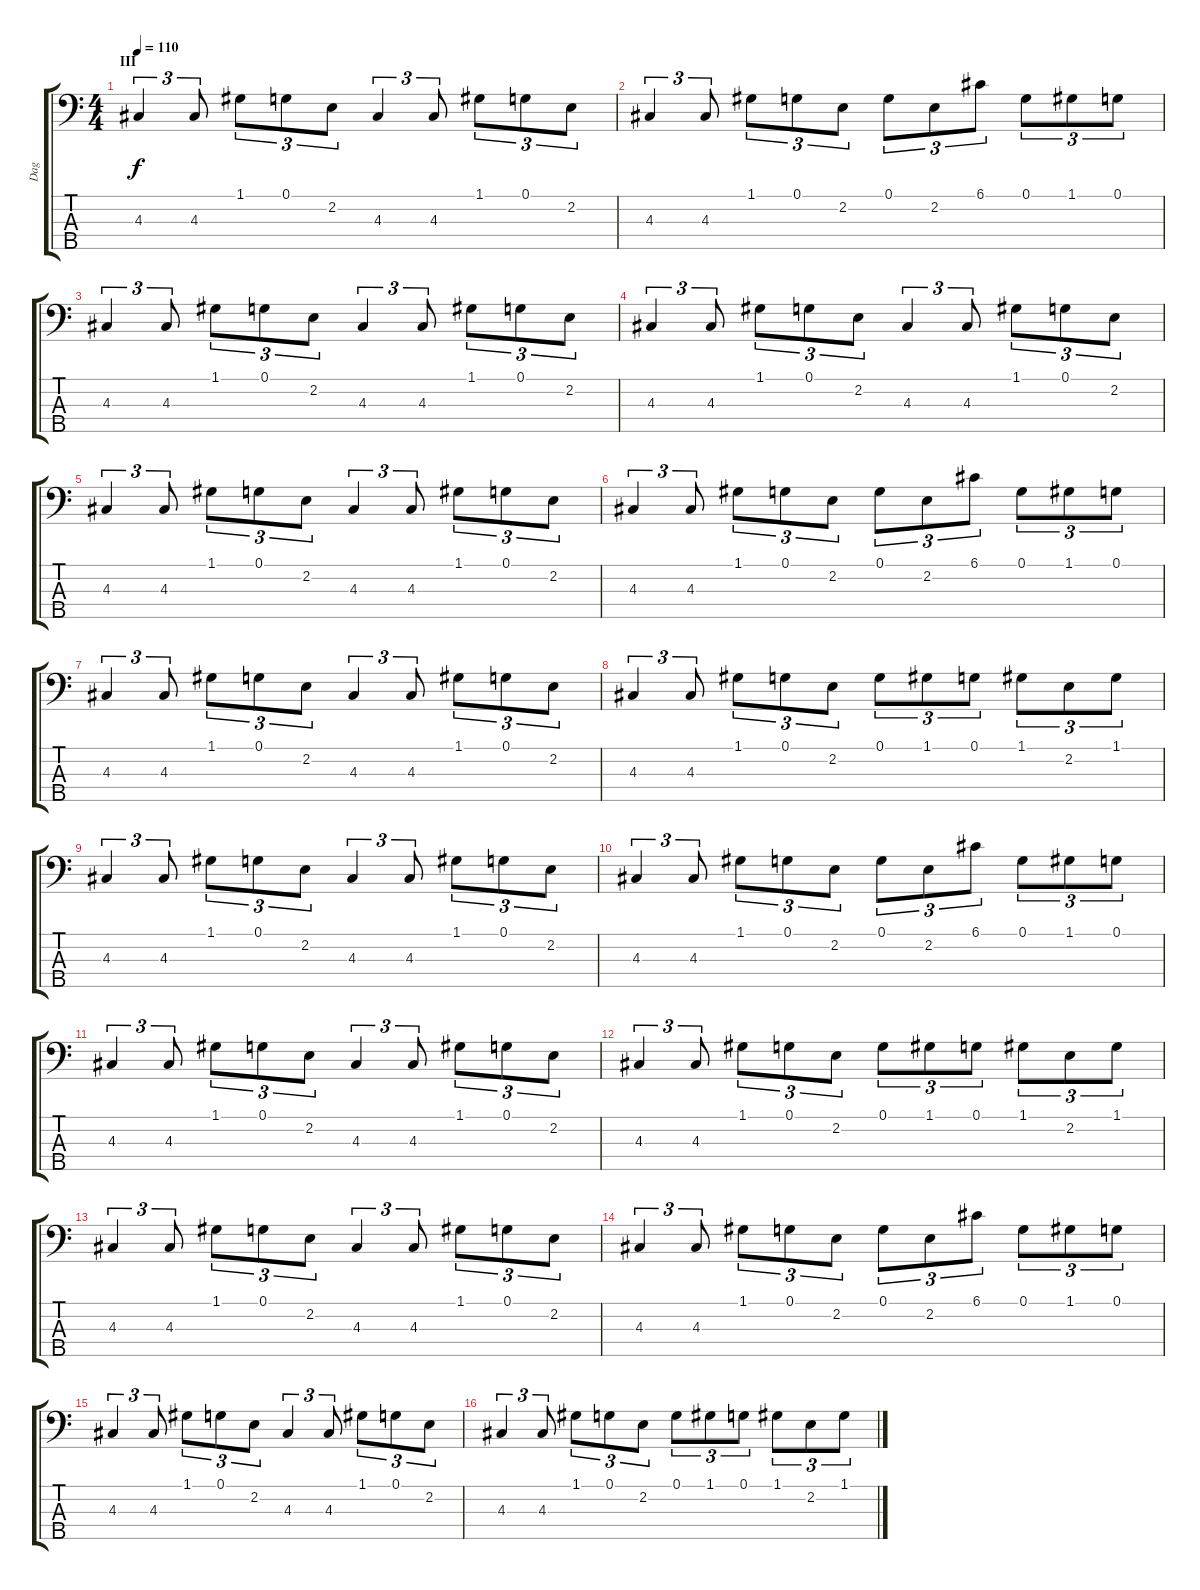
\track ("Dag" "Dag") {instrument synthbass2}
\staff {score tabs}
\tuning (G2 D2 A1 E1 B0) {hide}
\ts (4 4)
\section ("" "III")
\tempo 110
\clef f4
\ks c
4.3.4{tu (3 2) dy f} 4.3.8{tu (3 2)} 1.1.8{tu (3 2)} 0.1.8{tu (3 2)} 2.2.8{tu (3 2)} 4.3.4{tu (3 2)} 4.3.8{tu (3 2)} 1.1.8{tu (3 2)} 0.1.8{tu (3 2)} 2.2.8{tu (3 2)} |
4.3.4{tu (3 2)} 4.3.8{tu (3 2)} 1.1.8{tu (3 2)} 0.1.8{tu (3 2)} 2.2.8{tu (3 2)} 0.1.8{tu (3 2)} 2.2.8{tu (3 2)} 6.1.8{tu (3 2)} 0.1.8{tu (3 2)} 1.1.8{tu (3 2)} 0.1.8{tu (3 2)} |
4.3.4{tu (3 2)} 4.3.8{tu (3 2)} 1.1.8{tu (3 2)} 0.1.8{tu (3 2)} 2.2.8{tu (3 2)} 4.3.4{tu (3 2)} 4.3.8{tu (3 2)} 1.1.8{tu (3 2)} 0.1.8{tu (3 2)} 2.2.8{tu (3 2)} |
4.3.4{tu (3 2)} 4.3.8{tu (3 2)} 1.1.8{tu (3 2)} 0.1.8{tu (3 2)} 2.2.8{tu (3 2)} 4.3.4{tu (3 2)} 4.3.8{tu (3 2)} 1.1.8{tu (3 2)} 0.1.8{tu (3 2)} 2.2.8{tu (3 2)} |
4.3.4{tu (3 2)} 4.3.8{tu (3 2)} 1.1.8{tu (3 2)} 0.1.8{tu (3 2)} 2.2.8{tu (3 2)} 4.3.4{tu (3 2)} 4.3.8{tu (3 2)} 1.1.8{tu (3 2)} 0.1.8{tu (3 2)} 2.2.8{tu (3 2)} |
4.3.4{tu (3 2)} 4.3.8{tu (3 2)} 1.1.8{tu (3 2)} 0.1.8{tu (3 2)} 2.2.8{tu (3 2)} 0.1.8{tu (3 2)} 2.2.8{tu (3 2)} 6.1.8{tu (3 2)} 0.1.8{tu (3 2)} 1.1.8{tu (3 2)} 0.1.8{tu (3 2)} |
4.3.4{tu (3 2)} 4.3.8{tu (3 2)} 1.1.8{tu (3 2)} 0.1.8{tu (3 2)} 2.2.8{tu (3 2)} 4.3.4{tu (3 2)} 4.3.8{tu (3 2)} 1.1.8{tu (3 2)} 0.1.8{tu (3 2)} 2.2.8{tu (3 2)} |
4.3.4{tu (3 2)} 4.3.8{tu (3 2)} 1.1.8{tu (3 2)} 0.1.8{tu (3 2)} 2.2.8{tu (3 2)} 0.1.8{tu (3 2)} 1.1.8{tu (3 2)} 0.1.8{tu (3 2)} 1.1.8{tu (3 2)} 2.2.8{tu (3 2)} 1.1.8{tu (3 2)} |
4.3.4{tu (3 2)} 4.3.8{tu (3 2)} 1.1.8{tu (3 2)} 0.1.8{tu (3 2)} 2.2.8{tu (3 2)} 4.3.4{tu (3 2)} 4.3.8{tu (3 2)} 1.1.8{tu (3 2)} 0.1.8{tu (3 2)} 2.2.8{tu (3 2)} |
4.3.4{tu (3 2)} 4.3.8{tu (3 2)} 1.1.8{tu (3 2)} 0.1.8{tu (3 2)} 2.2.8{tu (3 2)} 0.1.8{tu (3 2)} 2.2.8{tu (3 2)} 6.1.8{tu (3 2)} 0.1.8{tu (3 2)} 1.1.8{tu (3 2)} 0.1.8{tu (3 2)} |
4.3.4{tu (3 2)} 4.3.8{tu (3 2)} 1.1.8{tu (3 2)} 0.1.8{tu (3 2)} 2.2.8{tu (3 2)} 4.3.4{tu (3 2)} 4.3.8{tu (3 2)} 1.1.8{tu (3 2)} 0.1.8{tu (3 2)} 2.2.8{tu (3 2)} |
4.3.4{tu (3 2)} 4.3.8{tu (3 2)} 1.1.8{tu (3 2)} 0.1.8{tu (3 2)} 2.2.8{tu (3 2)} 0.1.8{tu (3 2)} 1.1.8{tu (3 2)} 0.1.8{tu (3 2)} 1.1.8{tu (3 2)} 2.2.8{tu (3 2)} 1.1.8{tu (3 2)} |
4.3.4{tu (3 2)} 4.3.8{tu (3 2)} 1.1.8{tu (3 2)} 0.1.8{tu (3 2)} 2.2.8{tu (3 2)} 4.3.4{tu (3 2)} 4.3.8{tu (3 2)} 1.1.8{tu (3 2)} 0.1.8{tu (3 2)} 2.2.8{tu (3 2)} |
4.3.4{tu (3 2)} 4.3.8{tu (3 2)} 1.1.8{tu (3 2)} 0.1.8{tu (3 2)} 2.2.8{tu (3 2)} 0.1.8{tu (3 2)} 2.2.8{tu (3 2)} 6.1.8{tu (3 2)} 0.1.8{tu (3 2)} 1.1.8{tu (3 2)} 0.1.8{tu (3 2)} |
4.3.4{tu (3 2)} 4.3.8{tu (3 2)} 1.1.8{tu (3 2)} 0.1.8{tu (3 2)} 2.2.8{tu (3 2)} 4.3.4{tu (3 2)} 4.3.8{tu (3 2)} 1.1.8{tu (3 2)} 0.1.8{tu (3 2)} 2.2.8{tu (3 2)} |
4.3.4{tu (3 2)} 4.3.8{tu (3 2)} 1.1.8{tu (3 2)} 0.1.8{tu (3 2)} 2.2.8{tu (3 2)} 0.1.8{tu (3 2)} 1.1.8{tu (3 2)} 0.1.8{tu (3 2)} 1.1.8{tu (3 2)} 2.2.8{tu (3 2)} 1.1.8{tu (3 2)}
